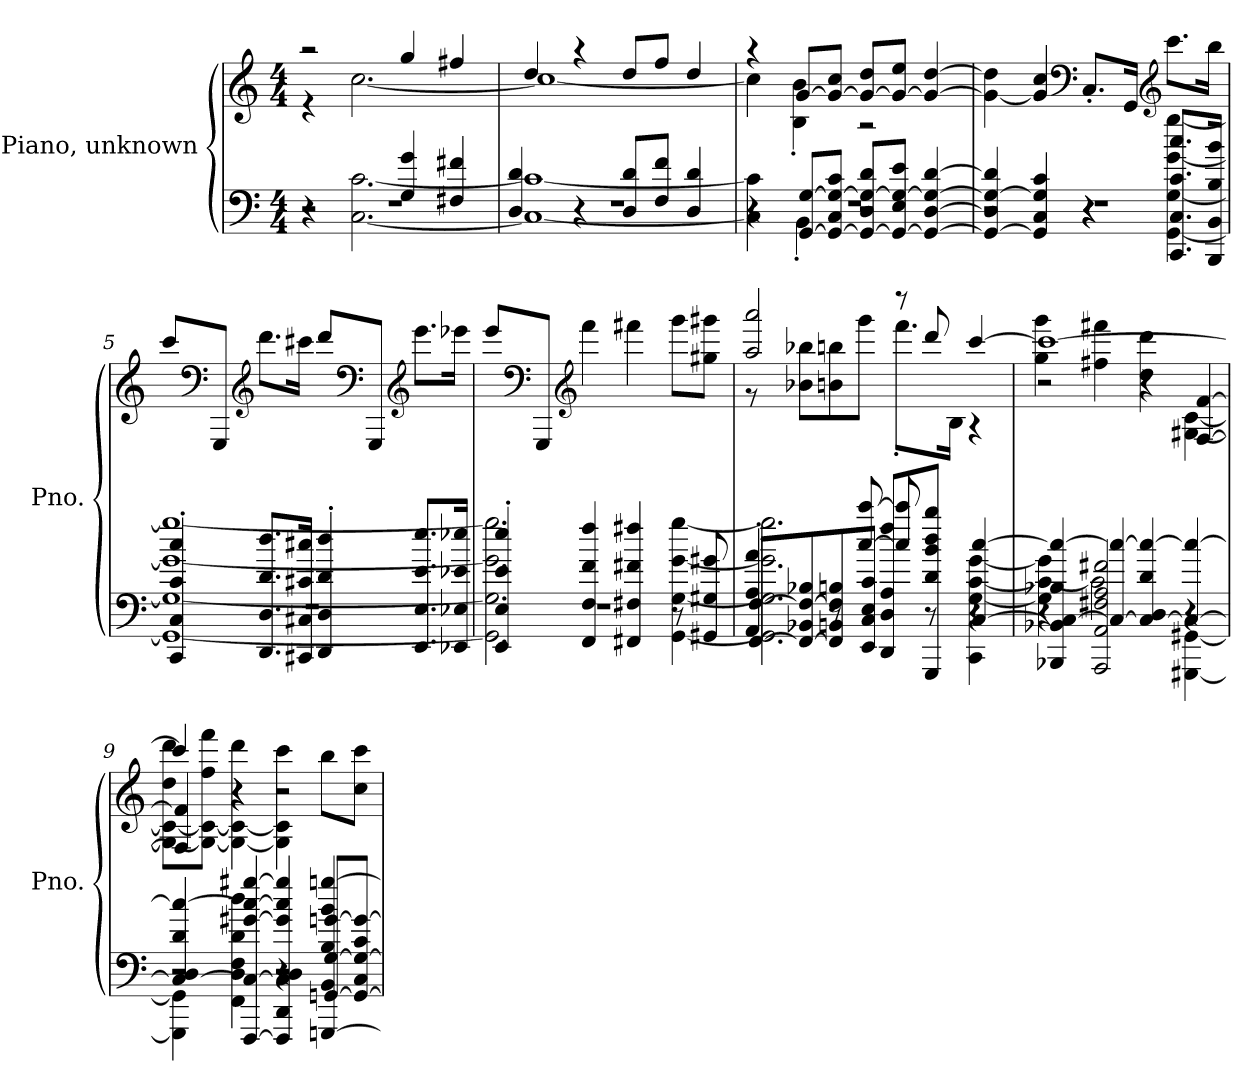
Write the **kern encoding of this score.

**kern	**kern
*part1	*part1
*staff2	*staff1
*I"Piano, unknown	*
*I'Pno.	*
*clefF4	*clefG2
*k[]	*k[]
*M4/4	*M4/4
*MM120	*MM120
=1	=1
*^	*^
*	*^	*	*
1r	4r	2r	2r	4r
.	[2.C\ [2.c\	.	.	[2.cc\
.	.	4G/ 4g/	4gg/	.
.	.	4F#X/ 4f#X/	4ff#X/	.
=2	=2	=2	=2	=2
1r	1C_ 1c_	4D/ 4d/	4dd/	1cc_
.	.	4r	4r	.
.	.	8D/ 8d/L	8dd/L	.
.	.	8F/ 8f/J	8ff/J	.
.	.	4D/ 4d/	4dd/	.
=3	=3	=3	=3	=3
1r	4C\] 4c\]	4r	4r	4cc\]
.	4BB'\	[8GG/ [8G/L	[8g/L	4B\' 4b\'
.	.	8GG/_ 8C/ 8G/_ 8c/J	8g/_ 8cc/J	.
.	2r	8GG/_ 8D/ 8G/_ 8d/L	8g/_ 8dd/L	2r
.	.	8GG/_ 8E/ 8G/_ 8e/J	8g/_ 8ee/J	.
.	.	4GG/_ [4D/ 4G/_ [4d/	4g/_ [4dd/	.
*	*	*	*v	*v
=4	=4	=4	=4
1r	2r	4GG/_ 4D/] 4G/_ 4d/]	4g\_ 4dd\]
.	.	4GG/] 4C/ 4G/] 4c/	4g/] 4cc/
*	*	*	*clefF4
.	4r	4r	8.C'/L
.	.	.	16GG/Jk
*	*	*	*clefG2
.	[4GG\ [4G\ [4g\ [4gg\	8.CC/ 8.C/ 8.c/ 8.cc/L	8.ccc\L
.	.	16BBB/ 16BB/ 16B/ 16b/Jk	16bb\Jk
!!LO:LB:g=z
=5	=5	=5	=5
1r	1GG_ 1G_ 1g_ 1gg_	4CC/' 4C/' 4c/' 4cc/'	8ccc/L
*	*	*	*clefF4
.	.	.	8GGG/J
*	*	*	*clefG2
.	.	8.DD/ 8.D/ 8.d/ 8.dd/L	8.ddd\L
.	.	16CC#X/ 16C#X/ 16c#X/ 16cc#X/Jk	16ccc#X\Jk
.	.	4DD/' 4D/' 4d/' 4dd/'	8ddd/L
*	*	*	*clefF4
.	.	.	8GGG/J
*	*	*	*clefG2
.	.	8.EE/ 8.E/ 8.e/ 8.ee/L	8.eee\L
.	.	16EE-X/ 16E-X/ 16e-X/ 16ee-X/Jk	16eee-X\Jk
=6	=6	=6	=6
1r	2.GG\] 2.G\] 2.g\] 2.gg\]	4EE/' 4E/' 4e/' 4ee/'	8eee/L
*	*	*	*clefF4
.	.	.	8GGG/J
*	*	*	*clefG2
.	.	4FF/ 4F/ 4f/ 4ff/	4fff\
.	.	4FF#X/ 4F#X/ 4f#X/ 4ff#X/	4fff#X\
.	[4GG\ [4G\ [4g\ [4gg\	8r	8ggg\L
.	.	8GG#X/ 8G#X/ 8g#X/	8gg#X\ 8ggg#X\J
!!LO:LB:g=z
=7	=7	=7	=7
*	*	*	*^
4AA/' 4A/' 4a/'	2.GG\] 2.G\] 2.g\] 2.gg\]	[8FF/ [8F/L	2aa/ 2aaa/	8r
.	.	8FF/_ 8BB-X/ 8F/_ 8B-X/	.	8b-X\ 8bb-X\L
8r	.	8FF/] 8BBn/ 8F/] 8Bn/	.	8bn\ 8bbn\
[8cc/ [8ccc/	.	8EE/ 8C/ 8E/ 8c/J	.	8ggg\J
8cc/] 8ccc/]	.	8DD/ 8D/ 8A/ 8ff/L	8r	8.fff'\L
8r	.	8GGG/ 8d/ 8b/ 8dd/ 8bb/J	8ddd/	.
.	.	.	.	16B\Jk
4r	4CC\ [4G\ [4c\ [4g\	[4C/ [4cc/	[4ccc/	4r
=8	=8	=8	=8	=8
*	*	*	*	*^
4r	4G\] 4c\_ 4g\]	4BBB-X/ 4BB-X/ 4C/_ 4B-X/ 4cc/_	1ccc_	4gg\ 4ggg\	2r
2AAA/ 2AA/ 2F#X/ 2A/ 2f#X/	2c\]	4C/_ 4cc/_	.	4ff#X\ 4fff#X\	.
.	.	4C/_ 4D/ 4d/ 4cc/_	.	4dd\ 4ddd\	4r
4r	[4GGG#X\ [4GG#X\	4C/_ 4cc/_	.	[4G#X\ [4c\	[4F/ [4f/
=9	=9	=9	=9	=9	=9
2r	4GGG#\] 4GG#\]	4C/_ 4D/ 4d/ 4cc/_	4ccc/]	8G#\_ 8c\_ 8dd\ 8ddd\L	4F/] 4f/]
.	.	.	.	8G#\_ 8c\_ 8ff\ 8fff\J	.
.	4FF\ 4D\ 4F\ 4d\ 4dd\	[4FFF/ 4C/_ [4g#X/ 4cc/_ [4gg#X/	4r	4G#\_ 4c\_ 4ddd\	4r
4r	2r	4FFF/] 4DD/ 4C/] 4D/ 4g#/] 4cc/] 4gg#/]	2r	4G#\] 4c\] 4ccc\	2r
[4GGGn/ 4BB/ 4B/ 4b/ [4ggn/	.	[8GGn/ [8G/ [8gn/L	.	8bb\L	.
.	.	8GG/_ 8C/ 8G/_ 8c/ 8g/_J	.	8cc\ 8ccc\J	.
*v	*v	*v	*	*	*
*	*v	*v	*v
=	=
*-	*-
